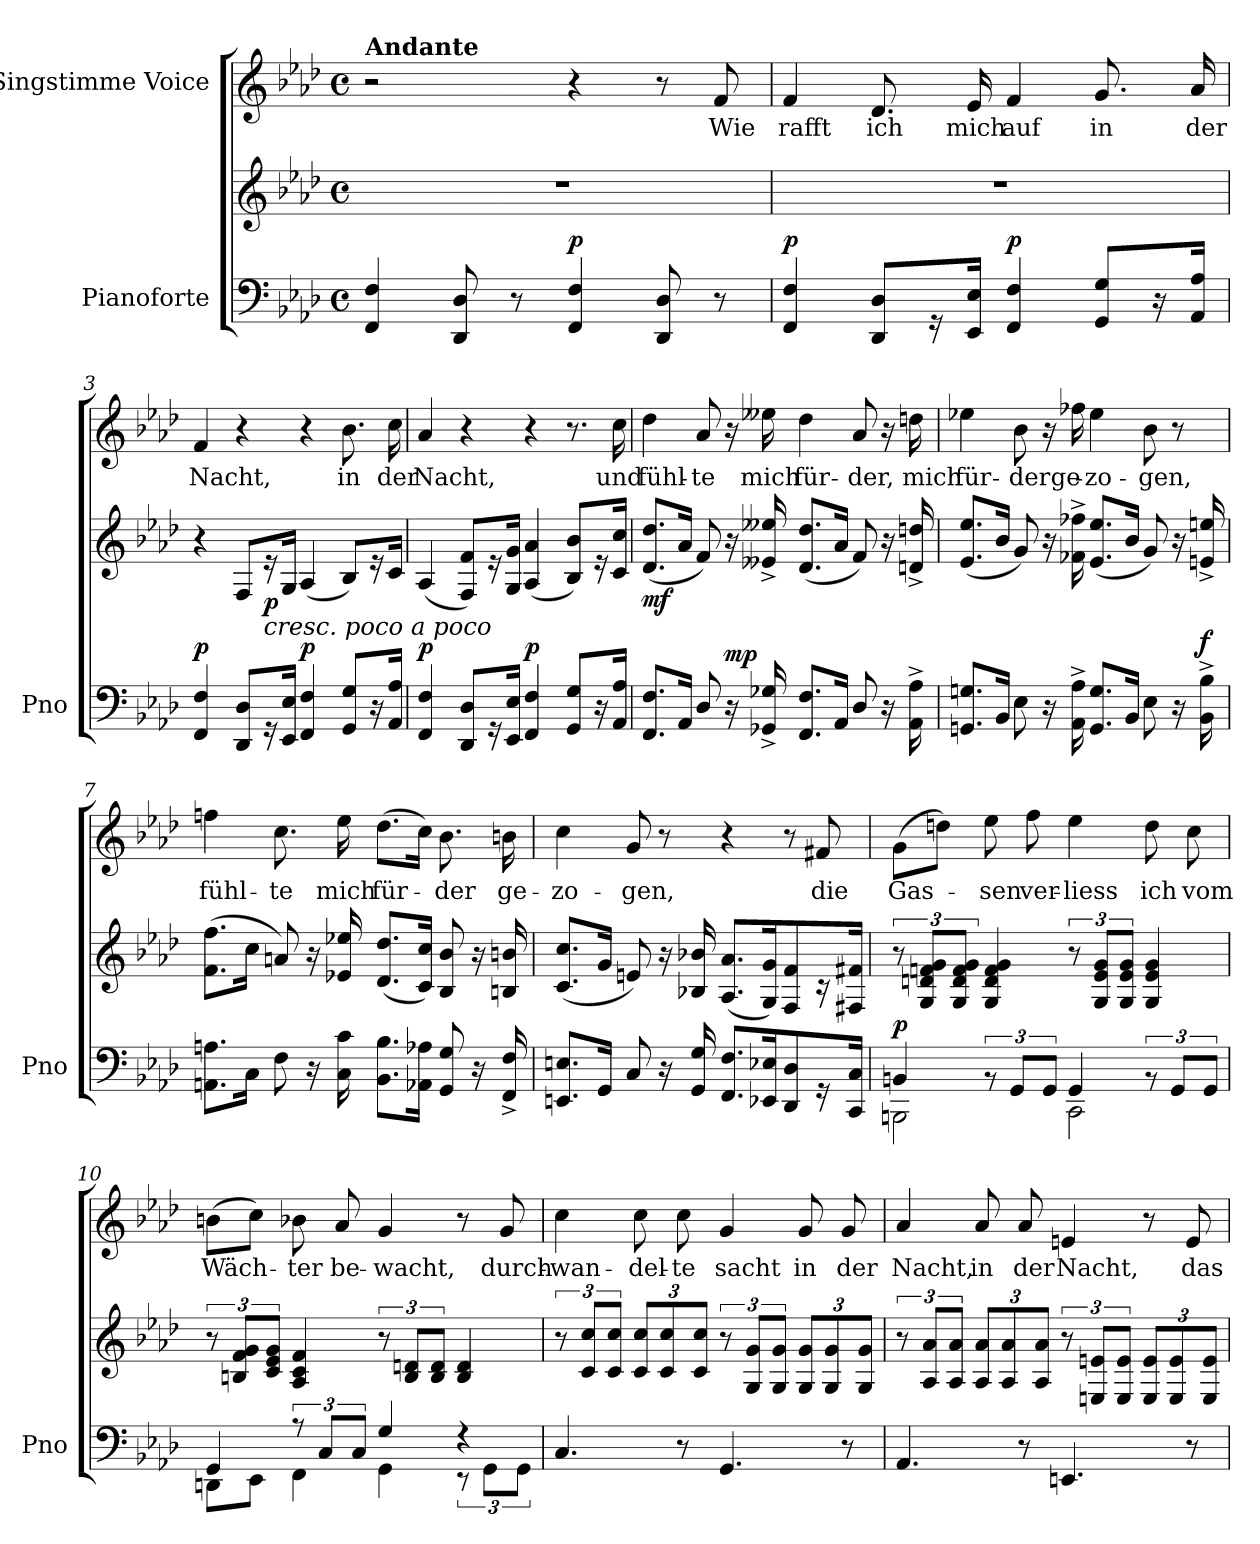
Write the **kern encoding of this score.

**kern	**kern	**dynam	**kern	**text
*part2	*part2	*part2	*part1	*part1
*staff3	*staff2	*staff2/3	*staff1	*staff1
*I"Pianoforte	*	*	*I"Singstimme Voice	*
*I'Pno	*	*	*	*
*clefF4	*clefG2	*	*clefG2	*
*k[b-e-a-d-]	*k[b-e-a-d-]	*	*k[b-e-a-d-]	*
*M4/4	*M4/4	*	*M4/4	*
*met(c)	*met(c)	*	*met(c)	*
=1	=1	=1	=1	=1
!	!	!	!LO:TX:a:B:t=Andante	!
!	!	!LO:DY:a=2	!	!
!	!	!LO:DY:n=1:a=2	!	!
4FF/ 4F/	1r	p other-dynamics	2r	.
8DD-/ 8D-/	.	.	.	.
8r	.	.	.	.
!	!	!LO:DY:n=2:a=2	!	!
4FF/ 4F/	.	p	4r	.
8DD-/ 8D-/	.	.	8r	.
!	!	!	!	!LO:LY:b
8r	.	.	8f/	Wie
=2	=2	=2	=2	=2
!	!	!LO:DY:a=2	!	!LO:LY:b
4FF/ 4F/	1r	p	4f/	rafft
!	!	!	!	!LO:LY:b
8DD-/ 8D-/L	.	.	8.d-/	ich
16r	.	.	.	.
!	!	!	!	!LO:LY:b
16EE-/ 16E-/Jk	.	.	16e-/	mich
!	!	!LO:DY:a=2	!	!LO:LY:b
4FF/ 4F/	.	p	4f/	auf
!	!	!	!	!LO:LY:b
8GG/ 8G/L	.	.	8.g/	in
16r	.	.	.	.
!	!	!	!	!LO:LY:b
16AA-/ 16A-/Jk	.	.	16a-/	der
=3	=3	=3	=3	=3
!	!	!LO:DY:a=2	!	!LO:LY:b
4FF/ 4F/	4r	p	4f/	Nacht,
8DD-/ 8D-/L	8F/L	.	4r	.
!	!LO:TX:b:i:t=cresc. poco a poco	!	!	!
!	!	!LO:DY:b	!	!
16r	16re	p	.	.
16EE-/ 16E-/Jk	16G/Jk	.	.	.
!	!	!LO:DY:a=2	!	!
4FF/ 4F/	(<4A-/	p	4r	.
!	!	!	!	!LO:LY:b
8GG/ 8G/L	8B-/L)	.	8.b-\	in
16r	16re	.	.	.
!	!	!	!	!LO:LY:b
16AA-/ 16A-/Jk	16c/Jk	.	16cc\	der
!!LO:LB:g=z
=4	=4	=4	=4	=4
!	!	!LO:DY:a=2	!	!LO:LY:b
4FF/ 4F/	(<4A-/	p	4a-/	Nacht,
8DD-/ 8D-/L	8F/ 8f/L)	.	4r	.
16r	16r	.	.	.
16EE-/ 16E-/Jk	16G/ 16g/Jk	.	.	.
!	!	!LO:DY:a=2	!	!
4FF/ 4F/	(<4A-/ 4a-/	p	4r	.
8GG/ 8G/L	8B-/ 8b-/L)	.	8.r	.
16r	16r	.	.	.
!	!	!	!	!LO:LY:b
16AA-/ 16A-/Jk	16c/ 16cc/Jk	.	16cc\	und
=5	=5	=5	=5	=5
!	!	!LO:DY:b	!	!LO:LY:b
8.FF/ 8.F/L	(<8.d-/ 8.dd-/L	mf	4dd-\	fühl-
16AA-/Jk	16a-/Jk	.	.	.
!	!	!	!	!LO:LY:b
8D-/	8f/)	.	8a-/	-te
!	!	!LO:DY:a=2	!	!
16r	16r	mp	16r	.
!	!	!	!	!LO:LY:b
16GG-X/^ 16G-X/^	16e--X/^ 16ee--X/^	.	16ee--X\	mich
!	!	!	!	!LO:LY:b
8.FF/ 8.F/L	(<8.d-/ 8.dd-/L	.	4dd-\	für-
16AA-/Jk	16a-/Jk	.	.	.
!	!	!	!	!LO:LY:b
8D-/	8f/)	.	8a-/	-der,
16r	16r	.	16r	.
!	!	!	!	!LO:LY:b
16AA-\^ 16A-\^	16dn/^ 16ddn/^	.	16ddn\	mich
=6	=6	=6	=6	=6
!	!	!	!	!LO:LY:b
8.GGn/ 8.Gn/L	(<8.e-/ 8.ee-/L	.	4ee-X\	für-
16BB-/Jk	16b-/Jk	.	.	.
!	!	!	!	!LO:LY:b
8E-\	8g/)	.	8b-\	-der
16r	16r	.	16r	.
!	!	!	!	!LO:LY:b
16AA-\^ 16A-\^	16f-X\^ 16ff-X\^	.	16ff-X\	ge-
!	!	!	!	!LO:LY:b
8.GG/ 8.G/L	(<8.e-/ 8.ee-/L	.	4ee-\	-zo-
16BB-/Jk	16b-/Jk	.	.	.
!	!	!	!	!LO:LY:b
8E-\	8g/)	.	8b-\	-gen,
16r	16r	.	8r	.
!	!	!LO:DY:a=2	!	!
16BB-\^ 16B-\^	16en/^ 16een/^	f	.	.
!!LO:LB:g=z
=7	=7	=7	=7	=7
!	!	!	!	!LO:LY:b
8.AAn\ 8.An\L	(>8.f\ 8.ff\L	.	4ffn\	fühl-
16C\Jk	16cc\Jk	.	.	.
!	!	!	!	!LO:LY:b
8F\	8an/)	.	8.cc\	-te
16r	16r	.	.	.
!	!	!	!	!LO:LY:b
16C\ 16c\	16e-X/ 16ee-X/	.	16ee-\	mich
!	!	!	!	!LO:LY:b
8.BB-\ 8.B-\L	(<8.d-/ 8.dd-/L	.	(>8.dd-\L	für-
16AA-X\ 16A-X\Jk	16c/ 16cc/Jk)	.	16cc\Jk)	.
!	!	!	!	!LO:LY:b
8GG/ 8G/	8B-/ 8b-/	.	8.b-\	-der
16r	16r	.	.	.
!	!	!	!	!LO:LY:b
16FF/^ 16F/^	16Bn/ 16bn/	.	16bn\	ge-
=8	=8	=8	=8	=8
!	!	!	!	!LO:LY:b
8.EEn/ 8.En/L	(<8.c/ 8.cc/L	.	4cc\	-zo-
16GG/Jk	16g/Jk	.	.	.
!	!	!	!	!LO:LY:b
8C/	8en/)	.	8g/	-gen,
16r	16r	.	8r	.
16GG/ 16G/	16B-X/ 16b-X/	.	.	.
8.FF/ 8.F/L	(<8.A-/ 8.a-/L	.	4r	.
16EE-X/ 16E-X/K	16G/ 16g/K)	.	.	.
8DD-/ 8D-/	8F/ 8f/	.	8r	.
!	!	!	!	!LO:LY:b
16r	16r	.	8f#X/	die
16CC/ 16C/Jk	16F#X/ 16f#X/Jk	.	.	.
=9	=9	=9	=9	=9
*^	*	*	*	*
!	!	!	!LO:DY:a=2	!	!LO:LY:b
4BBn/	2BBBn\	12r	p	(>8g\L	Gas-
.	.	12G/ 12dn/ 12fn/ 12g/L	.	.	.
.	.	.	.	8ddn\J)	.
.	.	12G/ 12d/ 12f/ 12g/J	.	.	.
!	!	!	!	!	!LO:LY:b
12rBB	.	4G/ 4d/ 4f/ 4g/	.	8ee-\	-sen
12GG/L	.	.	.	.	.
!	!	!	!	!	!LO:LY:b
.	.	.	.	8ff\	ver-
12GG/J	.	.	.	.	.
!	!	!	!	!	!LO:LY:b
4GG/	2CC\	12r	.	4ee-\	-liess
.	.	12G/ 12e-/ 12g/L	.	.	.
.	.	12G/ 12e-/ 12g/J	.	.	.
!	!	!	!	!	!LO:LY:b
12rBB	.	4G/ 4e-/ 4g/	.	8dd\	ich
12GG/L	.	.	.	.	.
!	!	!	!	!	!LO:LY:b
.	.	.	.	8cc\	vom
12GG/J	.	.	.	.	.
!!LO:PB:g=z
=10	=10	=10	=10	=10	=10
!	!	!	!	!	!LO:LY:b
4GG/	8DDn\L	12r	.	(>8bn\L	Wäch-
.	.	12Bn/ 12f/ 12g/L	.	.	.
.	8EE-\J	.	.	8cc\J)	.
.	.	12c/ 12e-/ 12g/J	.	.	.
!	!	!	!	!	!LO:LY:b
12r	4FF\	4A-/ 4c/ 4f/	.	8b-X\	-ter
12C/L	.	.	.	.	.
!	!	!	!	!	!LO:LY:b
.	.	.	.	8a-/	be-
12C/J	.	.	.	.	.
!	!	!	!	!	!LO:LY:b
4G/	4GG\	12r	.	4g/	-wacht,
.	.	12B/ 12dn/L	.	.	.
.	.	12B/ 12d/J	.	.	.
4r	12r	4B/ 4d/	.	8r	.
.	12GG\L	.	.	.	.
!	!	!	!	!	!LO:LY:b
.	.	.	.	8g/	durch-
.	12GG\J	.	.	.	.
=11	=11	=11	=11	=11	=11
!	!	!	!	!	!LO:LY:b
*v	*v	*	*	*	*
4.C/	12r	.	4cc\	-wan-
.	12c/ 12cc/L	.	.	.
.	12c/ 12cc/J	.	.	.
*	*Xbrackettup	*	*	*
!	!	!	!	!LO:LY:b
.	12c/ 12cc/L	.	8cc\	-del-
.	12c/ 12cc/	.	.	.
!	!	!	!	!LO:LY:b
8r	.	.	8cc\	-te
.	12c/ 12cc/J	.	.	.
*	*brackettup	*	*	*
!	!	!	!	!LO:LY:b
4.GG/	12r	.	4g/	sacht
.	12G/ 12g/L	.	.	.
.	12G/ 12g/J	.	.	.
*	*Xbrackettup	*	*	*
!	!	!	!	!LO:LY:b
.	12G/ 12g/L	.	8g/	in
.	12G/ 12g/	.	.	.
!	!	!	!	!LO:LY:b
8r	.	.	8g/	der
.	12G/ 12g/J	.	.	.
=12	=12	=12	=12	=12
*	*brackettup	*	*	*
!	!	!	!	!LO:LY:b
4.AA-/	12r	.	4a-/	Nacht,
.	12A-/ 12a-/L	.	.	.
.	12A-/ 12a-/J	.	.	.
*	*Xbrackettup	*	*	*
!	!	!	!	!LO:LY:b
.	12A-/ 12a-/L	.	8a-/	in
.	12A-/ 12a-/	.	.	.
!	!	!	!	!LO:LY:b
8r	.	.	8a-/	der
.	12A-/ 12a-/J	.	.	.
*	*brackettup	*	*	*
!	!	!	!	!LO:LY:b
4.EEn/	12r	.	4en/	Nacht,
.	12En/ 12en/L	.	.	.
.	12E/ 12e/J	.	.	.
*	*Xbrackettup	*	*	*
.	12E/ 12e/L	.	8r	.
.	12E/ 12e/	.	.	.
!	!	!	!	!LO:LY:b
8r	.	.	8e/	das
.	12E/ 12e/J	.	.	.
=	=	=	=	=
*-	*-	*-	*-	*-
